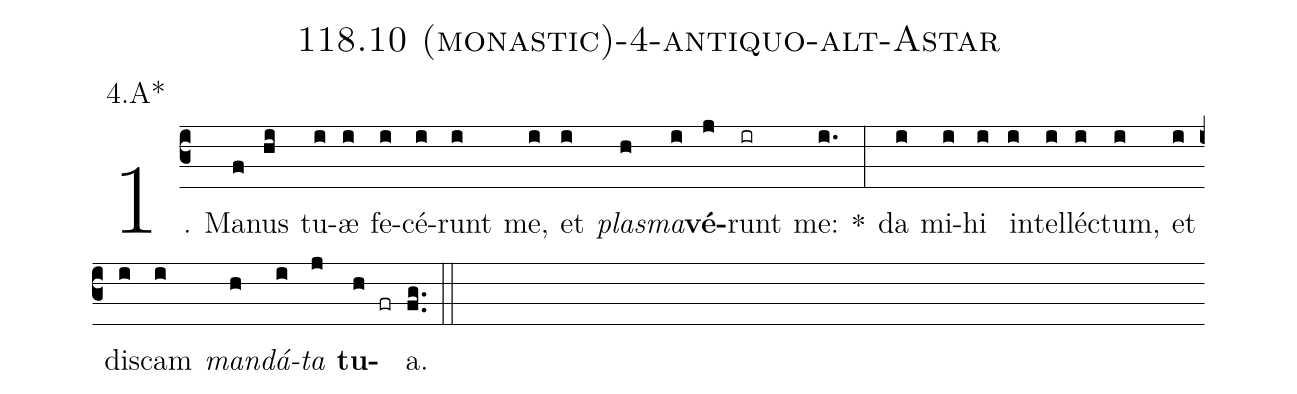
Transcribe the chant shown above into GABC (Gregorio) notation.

name: 118.10 (monastic)-4-antiquo-alt-Astar;
annotation: 4.A*;
%%
(c3)1. Ma(f)nus(hi) tu(i)æ(i) fe(i)cé(i)runt(i) me,(i) et(i) <i>plas</i>(h)<i>ma</i>(i)<b>vé</b>(j)runt(ir) me:(i.) *(:) da(i) mi(i)hi(i) in(i)tel(i)léc(i)tum,(i) et(i) dis(i)cam(i) <i>man</i>(h)<i>dá</i>(i)<i>ta</i>(j) <b>tu</b>(h fr)a.(fg..) (::)
